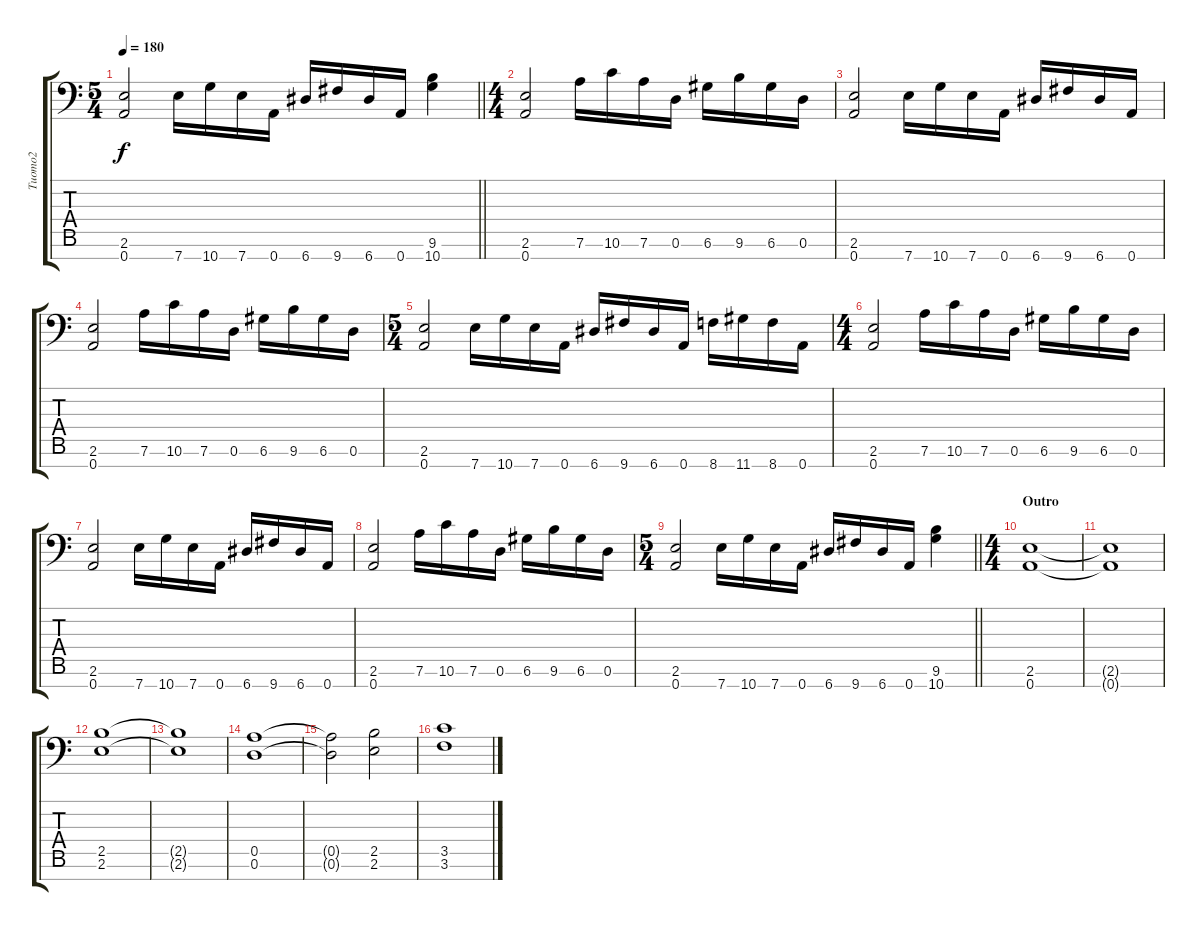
\track ("Tuomo2" "Tuomo2") {instrument distortionguitar}
\staff {score tabs}
\tuning (E4 B3 G3 D3 A2 D2 A1) {hide}
\ts (5 4)
\tempo 180
\clef f4
\barLineRight lightlight
\ks c
(2.6 0.7).2{dy f} 7.7.16 10.7.16 7.7.16 0.7.16 6.7.16 9.7.16 6.7.16 0.7.16 (9.6 10.7).4 |
\ts (4 4)
(2.6 0.7).2 7.6.16 10.6.16 7.6.16 0.6.16 6.6.16 9.6.16 6.6.16 0.6.16 |
(2.6 0.7).2 7.7.16 10.7.16 7.7.16 0.7.16 6.7.16 9.7.16 6.7.16 0.7.16 |
(2.6 0.7).2 7.6.16 10.6.16 7.6.16 0.6.16 6.6.16 9.6.16 6.6.16 0.6.16 |
\ts (5 4)
(2.6 0.7).2 7.7.16 10.7.16 7.7.16 0.7.16 6.7.16 9.7.16 6.7.16 0.7.16 8.7.16 11.7.16 8.7.16 0.7.16 |
\ts (4 4)
(2.6 0.7).2 7.6.16 10.6.16 7.6.16 0.6.16 6.6.16 9.6.16 6.6.16 0.6.16 |
(2.6 0.7).2 7.7.16 10.7.16 7.7.16 0.7.16 6.7.16 9.7.16 6.7.16 0.7.16 |
(2.6 0.7).2 7.6.16 10.6.16 7.6.16 0.6.16 6.6.16 9.6.16 6.6.16 0.6.16 |
\ts (5 4)
\barLineRight lightlight
(2.6 0.7).2 7.7.16 10.7.16 7.7.16 0.7.16 6.7.16 9.7.16 6.7.16 0.7.16 (9.6 10.7).4 |
\ts (4 4)
\section ("" "Outro")
(2.6 0.7).1 |
(2.6{t} 0.7{t}).1 |
(2.5 2.6).1 |
(2.5{t} 2.6{t}).1 |
(0.5 0.6).1 |
(0.5{t} 0.6{t}).2 (2.5 2.6).2 |
(3.5 3.6).1
